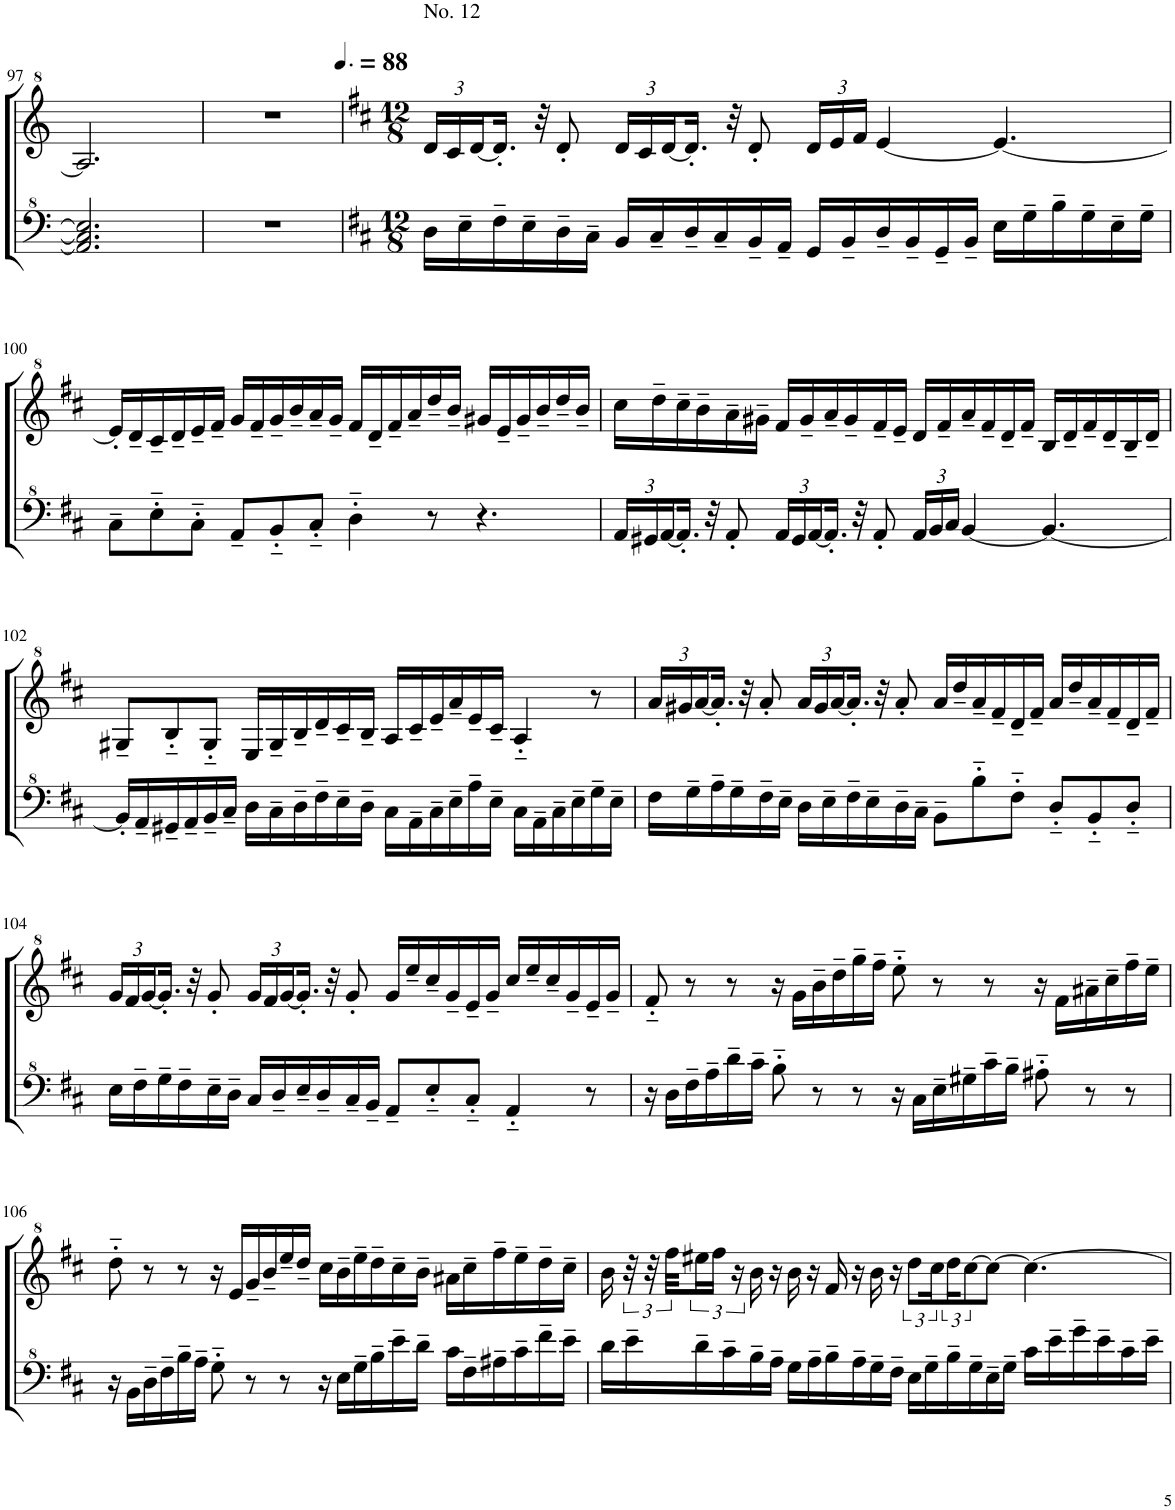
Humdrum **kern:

**kern	**kern
*part1	*part1
*staff2	*staff1
*I"Model III	*
!!LO:PB:g=z
*clefF^4	*clefG^2
*k[]	*k[]
*M3/4	*M3/4
=97	=97
2.A/] 2.c#/] 2.e/]	2.a/]
=98	=98
2.r	2.r
=99	=99
*k[f#c#]	*k[f#c#]
*M12/8	*M12/8
*	*Xbrackettup
*	*MM132
!	!LO:TX:a:t=No. 12
16d\LL	24dd/LL
.	24cc#/
16e~\	.
.	[24dd/
16f#~\	16.dd'/JJ]
16e~\	.
.	32r
16d~\	8dd'/
16c#~\JJ	.
16B/LL	24dd/LL
.	24cc#/
16c#~/	.
.	[24dd/
16d~/	16.dd'/JJ]
16c#~/	.
.	32r
16B~/	8dd'/
16A~/JJ	.
16G/LL	24dd/LL
.	24ee/
16B~/	.
.	24ff#/JJ
16d~/	[4ee/
16B~/	.
16G~/	.
16B~/JJ	.
16e\LL	4.ee/_
16g~\	.
16b~\	.
16g~\	.
16e~\	.
16g~\JJ	.
!!LO:LB:g=z
=100	=100
8c#~\L	16ee'/LL]
.	16dd~/
8e'~\	16cc#~/
.	16dd~/
8c#'~\J	16ee~/
.	16ff#~/JJ
8A~/L	16gg/LL
.	16ff#~/
8B'~/	16gg~/
.	16bb~/
8c#'~/J	16aa~/
.	16gg~/JJ
4d'~\	16ff#/LL
.	16dd~/
.	16ff#~/
.	16aa~/
8r	16ddd~/
.	16bb~/JJ
4.r	16gg#X/LL
.	16ee~/
.	16gg#~/
.	16bb~/
.	16ddd~/
.	16bb~/JJ
=101	=101
*Xbrackettup	*
24A/LL	16ccc#\LL
24G#X/	.
.	16ddd~\
[24A/	.
16.A'/JJ]	16ccc#~\
.	16bb~\
32r	.
8A'/	16aa~\
.	16gg#X~\JJ
24A/LL	16ff#/LL
24G#/	.
.	16gg#~/
[24A/	.
16.A'/JJ]	16aa~/
.	16gg#~/
32r	.
8A'/	16ff#~/
.	16ee~/JJ
24A/LL	16dd/LL
24B/	.
.	16ff#~/
24c#/JJ	.
[4B/	16aa~/
.	16ff#~/
.	16dd~/
.	16ff#~/JJ
4.B/_	16b/LL
.	16dd~/
.	16ff#~/
.	16dd~/
.	16b~/
.	16dd~/JJ
!!LO:LB:g=z
=102	=102
16B'/LL]	8g#X~/L
16A~/	.
16G#X~/	8b'~/
16A~/	.
16B~/	8g#'~/J
16c#~/JJ	.
16d\LL	16e/LL
16c#~\	16g#~/
16d~\	16b~/
16f#~\	16dd~/
16e~\	16cc#~/
16d~\JJ	16b~/JJ
16c#\LL	16a/LL
16A~\	16cc#~/
16c#~\	16ee~/
16e~\	16aa~/
16a~\	16ee~/
16e~\JJ	16cc#~/JJ
16c#\LL	4a'~/
16A~\	.
16c#~\	.
16e~\	.
16g~\	8r
16e~\JJ	.
=103	=103
16f#\LL	24aa/LL
.	24gg#X/
16g~\	.
.	[24aa/
16a~\	16.aa'/JJ]
16g~\	.
.	32r
16f#~\	8aa'/
16e~\JJ	.
16d\LL	24aa/LL
.	24gg#/
16e~\	.
.	[24aa/
16f#~\	16.aa'/JJ]
16e~\	.
.	32r
16d~\	8aa'/
16c#~\JJ	.
8B~\L	16aa/LL
.	16ddd~/
8b'~\	16aa~/
.	16ff#~/
8f#'~\J	16dd~/
.	16ff#~/JJ
8d'~/L	16aa/LL
.	16ddd~/
8B'~/	16aa~/
.	16ff#~/
8d'~/J	16dd~/
.	16ff#~/JJ
!!LO:LB:g=z
=104	=104
16e\LL	24gg/LL
.	24ff#/
16f#~\	.
.	[24gg/
16g~\	16.gg'/JJ]
16f#~\	.
.	32r
16e~\	8gg'/
16d~\JJ	.
16c#/LL	24gg/LL
.	24ff#/
16d~/	.
.	[24gg/
16e~/	16.gg'/JJ]
16d~/	.
.	32r
16c#~/	8gg'/
16B~/JJ	.
8A~/L	16gg/LL
.	16eee~/
8e'~/	16ccc#~/
.	16gg~/
8c#'~/J	16ee~/
.	16gg~/JJ
4A'~/	16ccc#/LL
.	16eee~/
.	16ccc#~/
.	16gg~/
8r	16ee~/
.	16gg~/JJ
=105	=105
16r	8ff#'~/
16d\LL	.
16f#~\	8r
16a~\	.
16dd~\	8r
16cc#~\JJ	.
8b'~\	16r
.	16gg\LL
8r	16bb~\
.	16ddd~\
8r	16ggg~\
.	16fff#~\JJ
16r	8eee'~\
16c#\LL	.
16e~\	8r
16g#X~\	.
16cc#~\	8r
16b~\JJ	.
8a#X'~\	16r
.	16ff#\LL
8r	16aa#X~\
.	16ccc#~\
8r	16fff#~\
.	16eee~\JJ
!!LO:LB:g=z
=106	=106
16r	8ddd'~\
16B\LL	.
16d~\	8r
16f#~\	.
16b~\	8r
16a~\JJ	.
8g'~\	16r
.	16ee/LL
8r	16gg~/
.	16bb~/
8r	16eee~/
.	16ddd~/JJ
16r	16ccc#\LL
16e\LL	16bb~\
16g~\	16eee~\
16b~\	16ddd~\
16ee~\	16ccc#~\
16dd~\JJ	16bb~\JJ
16cc#\LL	16aa#X\LL
16f#~\	16ccc#~\
16a#X~\	16fff#~\
16cc#~\	16eee~\
16ff#~\	16ddd~\
16ee~\JJ	16ccc#~\JJ
=107	=107
16dd\LL	16bb\
*	*brackettup
16ee~\	48r
.	48r
.	48fff#\KLL
16dd~\	24eee#X\
.	24fff#\JJ
16cc#~\	.
.	24r
16b~\	16bb\
16a~\JJ	16r
16g\LL	16bb\
16a~\	16r
16b~\	16ff#/
16a~\	16r
16g~\	16bb\
16f#~\JJ	16r
16e\LL	12ddd\L
16g~\	.
.	24ccc#\L
16b~\	24ddd\J
.	[12ccc#\
16g~\	.
16e~\	8ccc#\J_
16g~\JJ	.
16cc#\LL	4.ccc#\_
16ee~\	.
16gg~\	.
16ee~\	.
16cc#~\	.
16ee~\JJ	.
=	=
*-	*-
